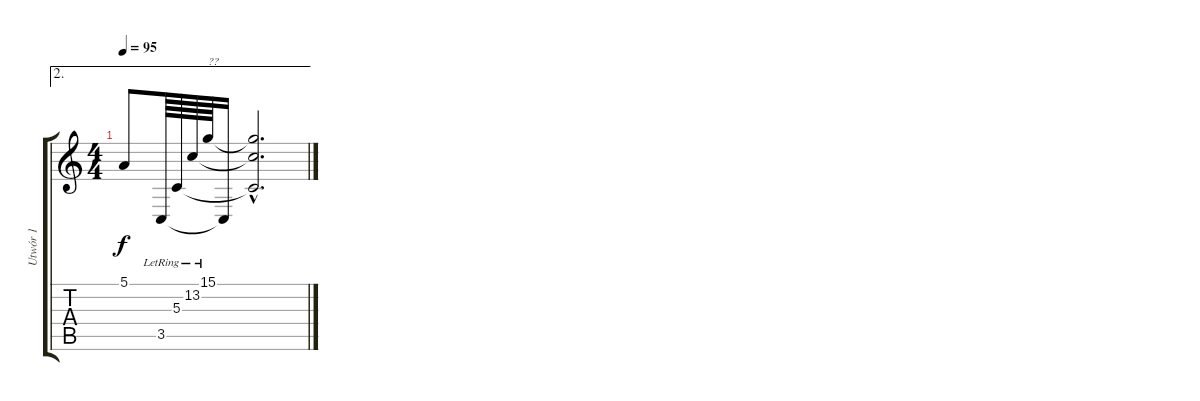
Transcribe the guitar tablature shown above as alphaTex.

\track ("Utwór 1" "Utwór 1") {instrument acousticgrandpiano}
\staff {score tabs}
\tuning (E4 B3 G3 D3 A2 E2) {hide}
\ae 2
\ts (4 4)
\tempo 95
\clef g2
\ks c
5.1.8{dy f} 3.5{lr}.64 5.3{lr}.64 13.2{lr}.64 15.1{lr}.64{txt "??"} 3.5{t}.16 (15.1{hac t} 13.2{hac t} 5.3{hac t}).2{d}
